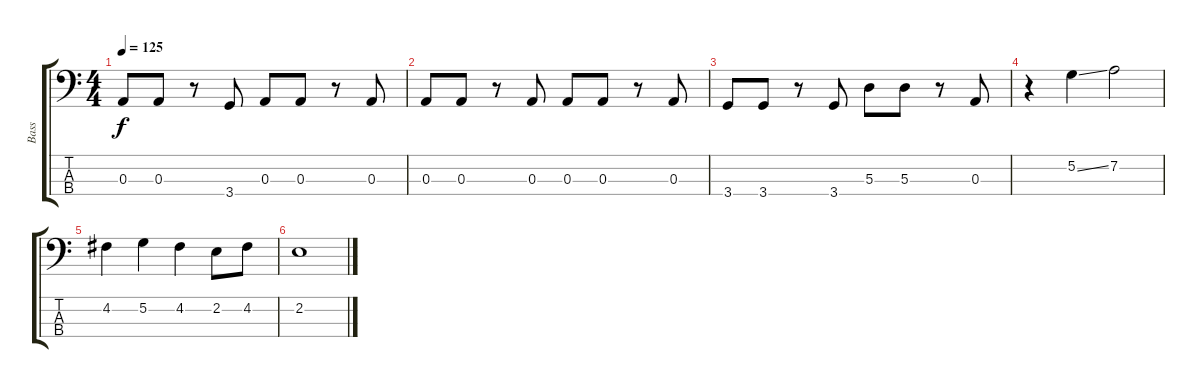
\track ("Bass" "Bass") {instrument electricbassfinger}
\staff {score tabs}
\tuning (G2 D2 A1 E1) {hide}
\ts (4 4)
\tempo 125
\clef f4
\ks c
0.3.8{dy f} 0.3.8 r.8 3.4.8 0.3.8 0.3.8 r.8 0.3.8 |
0.3.8 0.3.8 r.8 0.3.8 0.3.8 0.3.8 r.8 0.3.8 |
3.4.8 3.4.8 r.8 3.4.8 5.3.8 5.3.8 r.8 0.3.8 |
r.4 5.2{ss}.4 7.2.2 |
4.2.4 5.2.4 4.2.4 2.2.8 4.2.8 |
2.2.1
